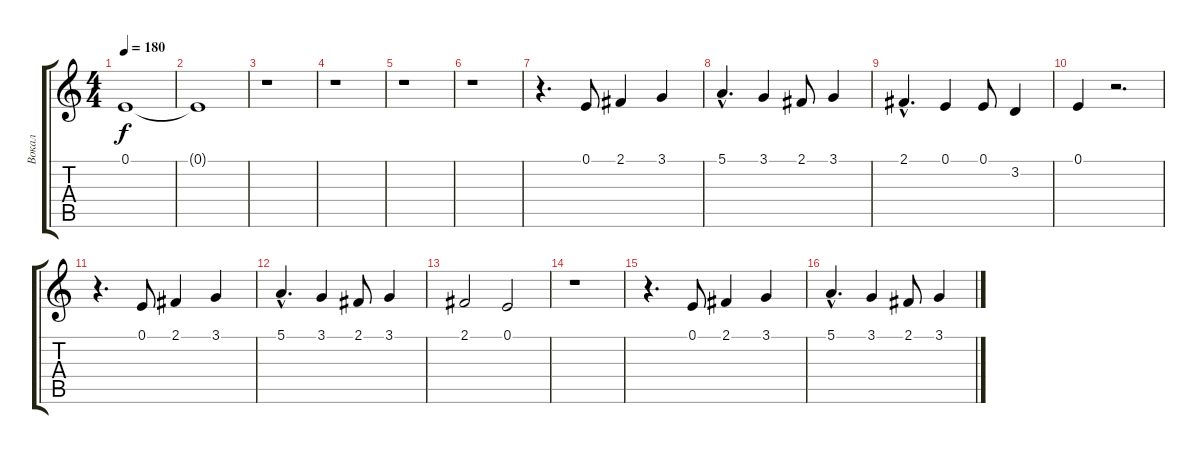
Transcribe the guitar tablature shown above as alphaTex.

\track ("Вокал" "Вокал") {instrument violin}
\staff {score tabs}
\tuning (E4 B3 G3 D3 A2 E2) {hide}
\ts (4 4)
\tempo 180
\clef g2
\ks c
0.1{t}.1{dy f} |
0.1{t}.1 |
r.1 |
r.1 |
r.1 |
r.1 |
r.4{d} 0.1.8 2.1.4 3.1.4 |
5.1{hac}.4{d} 3.1.4 2.1.8 3.1.4 |
2.1{hac}.4{d} 0.1.4 0.1.8 3.2.4 |
0.1.4 r.2{d} |
r.4{d} 0.1.8 2.1.4 3.1.4 |
5.1{hac}.4{d} 3.1.4 2.1.8 3.1.4 |
2.1.2 0.1.2 |
r.1 |
r.4{d} 0.1.8 2.1.4 3.1.4 |
5.1{hac}.4{d} 3.1.4 2.1.8 3.1.4
